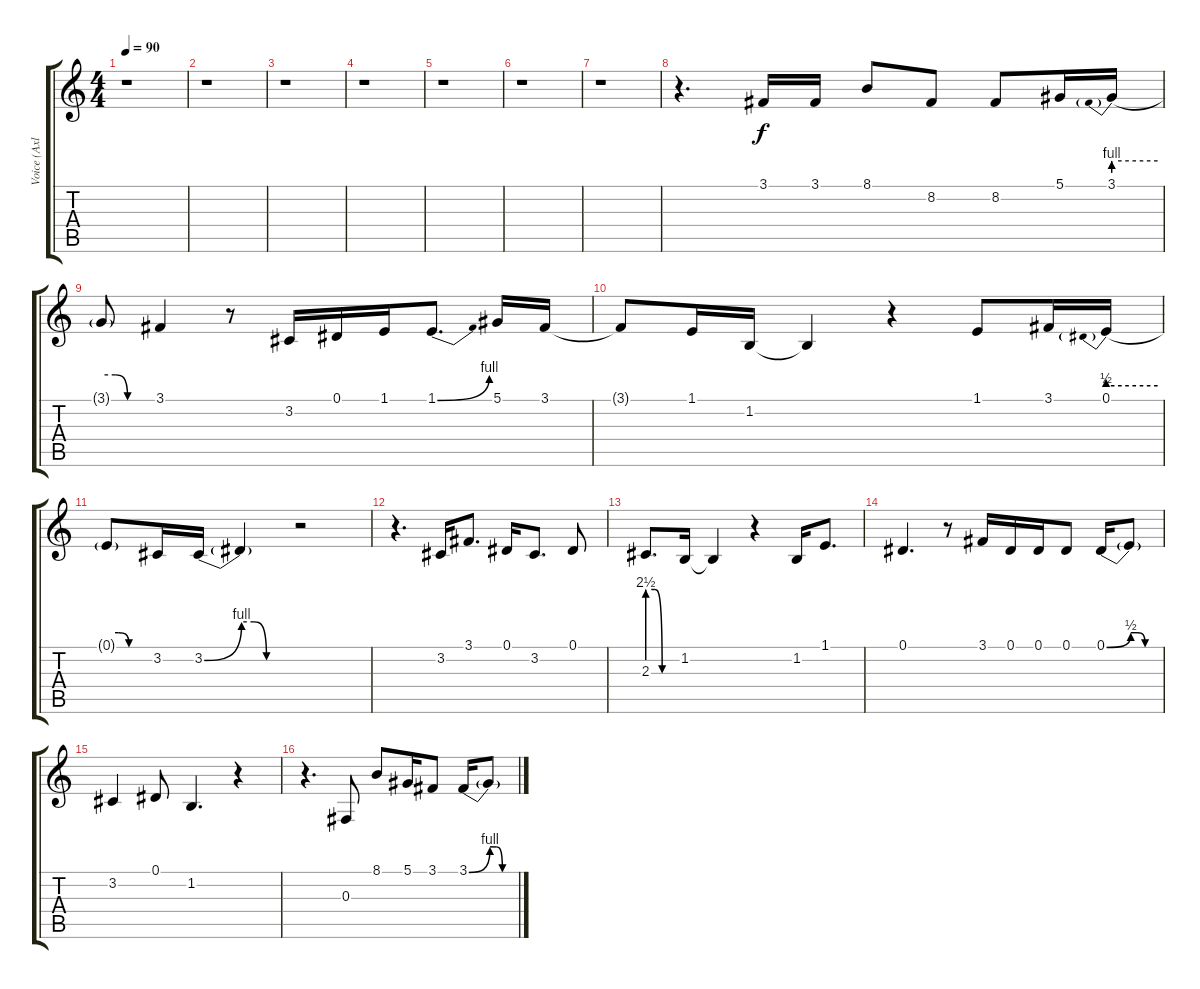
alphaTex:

\track ("Voice (Axl)" "Voice (Axl") {instrument lead2sawtooth}
\staff {score tabs}
\tuning (Eb4 Bb3 Gb3 Db3 Ab2 Eb2) {hide}
\ts (4 4)
\tempo 90
\clef g2
\ks c
r.1{dy f} |
r.1 |
r.1 |
r.1 |
r.1 |
r.1 |
r.1 |
r.4{d} 3.1.16 3.1.16 8.1.8 8.2.8 8.2.8 5.1.16 3.1{be (prebend 0 4 60 4)}.16 |
3.1{be (custom 0 4 15 4 30 0 60 0) t}.8 3.1.4 r.8 3.2.16 0.1.16 1.1.16 1.1{be (bend 0 0 60 4)}.8{d} 5.1.16 3.1.16 |
3.1{t}.8 1.1.16 1.2.16 1.2{t}.4 r.4 1.1.8 3.1.16 0.1{be (prebend 0 2 60 2)}.16 |
0.1{be (custom 0 2 15 2 30 0 60 0) t}.8 3.2.16 3.2{be (bend 0 0 60 4)}.16 3.2{be (custom 0 4 15 4 30 0 60 0) t}.4 r.2 |
r.4{d} 3.2.16 3.1.8{d} 0.1.16 3.2.8{d} 0.1.8 |
2.3{be (custom 0 10 15 10 30 0 60 0)}.8{d} 1.2.16 1.2{t}.4 r.4 1.2.16 1.1.8{d} |
0.1.4{d} r.8 3.1.16 0.1.16 0.1.16 0.1.8 0.1{be (bend 0 0 60 2)}.16 0.1{be (custom 0 2 15 2 30 0 60 0) t}.8 |
3.2.4 0.1.8 1.2.4{d} r.4 |
r.4{d} 0.3.8 8.1.8 5.1.16 3.1.8 3.1{be (bend 0 0 60 4)}.16 3.1{be (custom 0 4 15 4 30 0 60 0) t}.8
